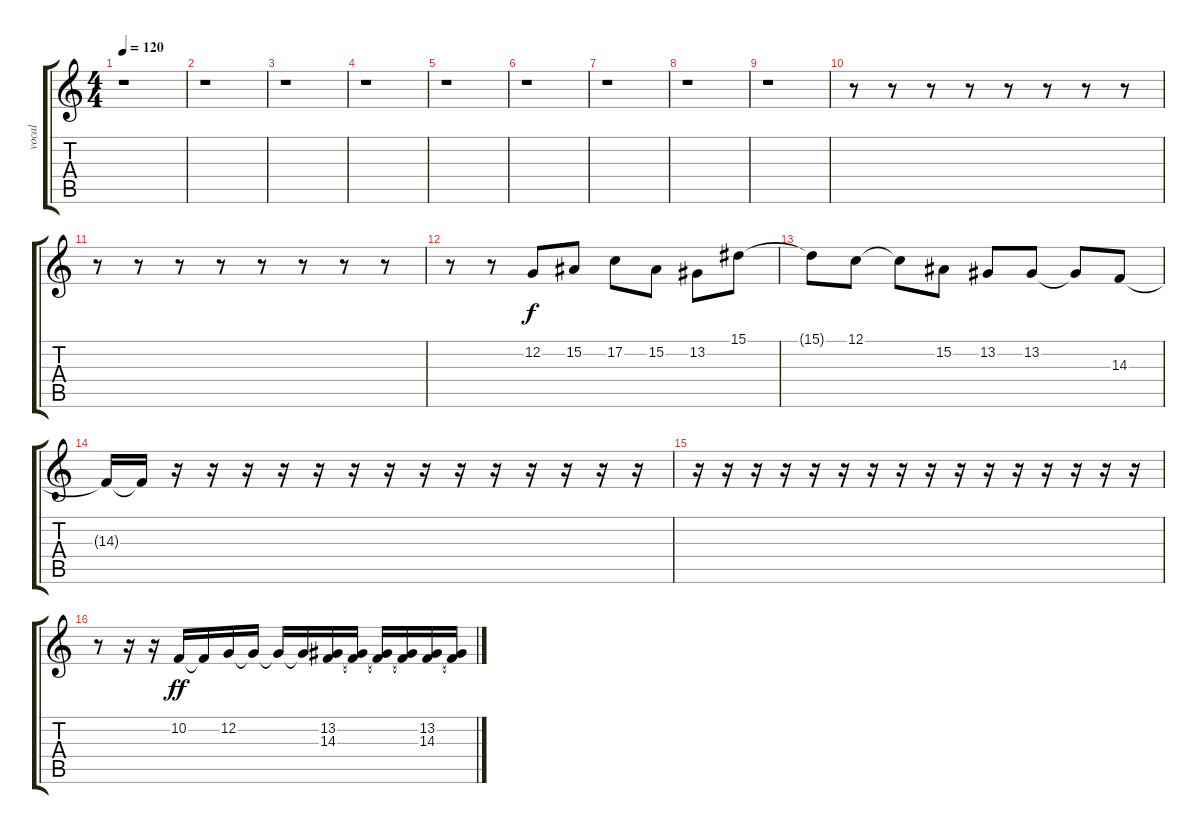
\track ("vocal" "vocal") {instrument trombone}
\staff {score tabs}
\tuning (C4 G3 Eb3 Bb2 F2 C2) {hide}
\ts (4 4)
\tempo 120
\clef g2
\ks c
r.1{dy f} |
r.1 |
r.1 |
r.1 |
r.1 |
r.1 |
r.1 |
r.1 |
r.1 |
r.8 r.8 r.8 r.8 r.8 r.8 r.8 r.8 |
r.8 r.8 r.8 r.8 r.8 r.8 r.8 r.8 |
r.8 r.8 12.2.8 15.2.8 17.2.8 15.2.8 13.2.8 15.1.8 |
15.1{t}.8 12.1.8 12.1{t}.8 15.2.8 13.2.8 13.2.8 13.2{t}.8 14.3.8 |
14.3{t}.16 14.3{t}.16 r.16 r.16 r.16 r.16 r.16 r.16 r.16 r.16 r.16 r.16 r.16 r.16 r.16 r.16 |
r.16 r.16 r.16 r.16 r.16 r.16 r.16 r.16 r.16 r.16 r.16 r.16 r.16 r.16 r.16 r.16 |
r.8 r.16 r.16 10.2.16{dy ff} 10.2{t}.16 12.2.16 12.2{t}.16 12.2{t}.16 12.2{t}.16 (13.2 14.3).16 (13.2{t} 14.3{t}).16 (13.2{t} 14.3{t}).16 (13.2{t} 14.3{t}).16 (13.2 14.3).16 (13.2{t} 14.3{t}).16
